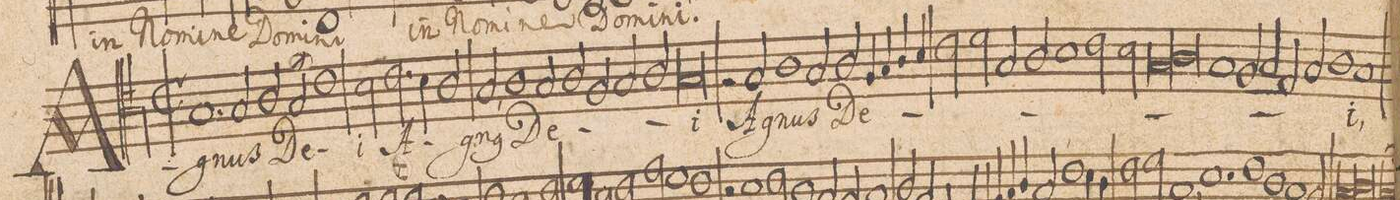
**kern	**text
*I"[TENOR.]	*
*clefC4	*
*k[]	*
*met(C|)	*
*M2/1	*
1.G	A-
2G/	-gnus
=2-	=2-
2A/	De-
2G/	.
1c	.
=3-	=3-
*2\right	*
2B\	-i
2.c\	A-
4B\	.
2A/	.
=4-	=4-
2G,</	-gn(us)
1A	De-
2G/	.
=5-	=5-
2A/	.
2F/	.
2G/	.
2A/	.
=6-	=6-
0G	-i
=7-	=7-
2r	.
2G/	Ag-
1A	-nus
=8-	=8-
2G/	.
2A/	De-
4F/	.
4G/	.
4A/	.
4B/	.
=9-	=9-
2c\	.
2d\	.
2G/	.
2A/	.
=10-	=10-
1B	.
2c\	.
2B\	.
=11-	=11-
*lig	*
1G	.
1A	.
*Xlig	*
=12-	=12-
1G	.
2F/	.
2G/	.
=13-	=13-
2E/	.
2G/	.
1A	.
=14-	=14-
1G	-i,
*-	*-
